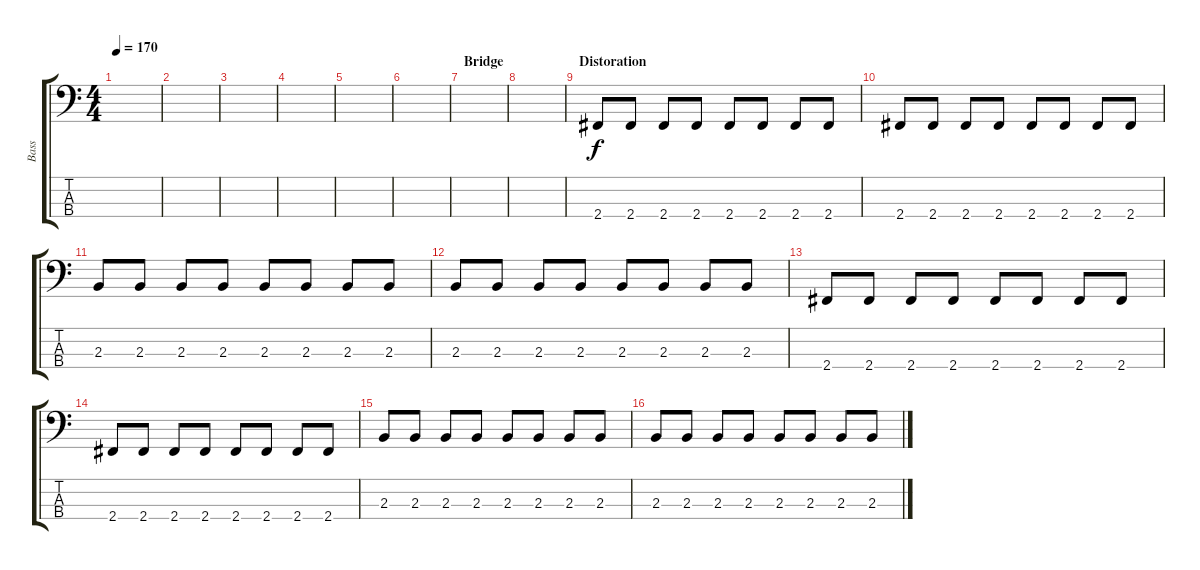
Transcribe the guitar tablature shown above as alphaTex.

\track ("Bass" "Bass") {instrument electricbasspick}
\staff {score tabs}
\tuning (G2 D2 A1 E1) {hide}
\ts (4 4)
\tempo 170
\clef f4
\ks c
|
|
|
|
|
|
\section ("" "Bridge")
|
|
\section ("" "Distoration")
2.4.8 2.4.8 2.4.8 2.4.8 2.4.8 2.4.8 2.4.8 2.4.8 |
2.4.8 2.4.8 2.4.8 2.4.8 2.4.8 2.4.8 2.4.8 2.4.8 |
2.3.8 2.3.8 2.3.8 2.3.8 2.3.8 2.3.8 2.3.8 2.3.8 |
2.3.8 2.3.8 2.3.8 2.3.8 2.3.8 2.3.8 2.3.8 2.3.8 |
2.4.8 2.4.8 2.4.8 2.4.8 2.4.8 2.4.8 2.4.8 2.4.8 |
2.4.8 2.4.8 2.4.8 2.4.8 2.4.8 2.4.8 2.4.8 2.4.8 |
2.3.8 2.3.8 2.3.8 2.3.8 2.3.8 2.3.8 2.3.8 2.3.8 |
2.3.8 2.3.8 2.3.8 2.3.8 2.3.8 2.3.8 2.3.8 2.3.8
